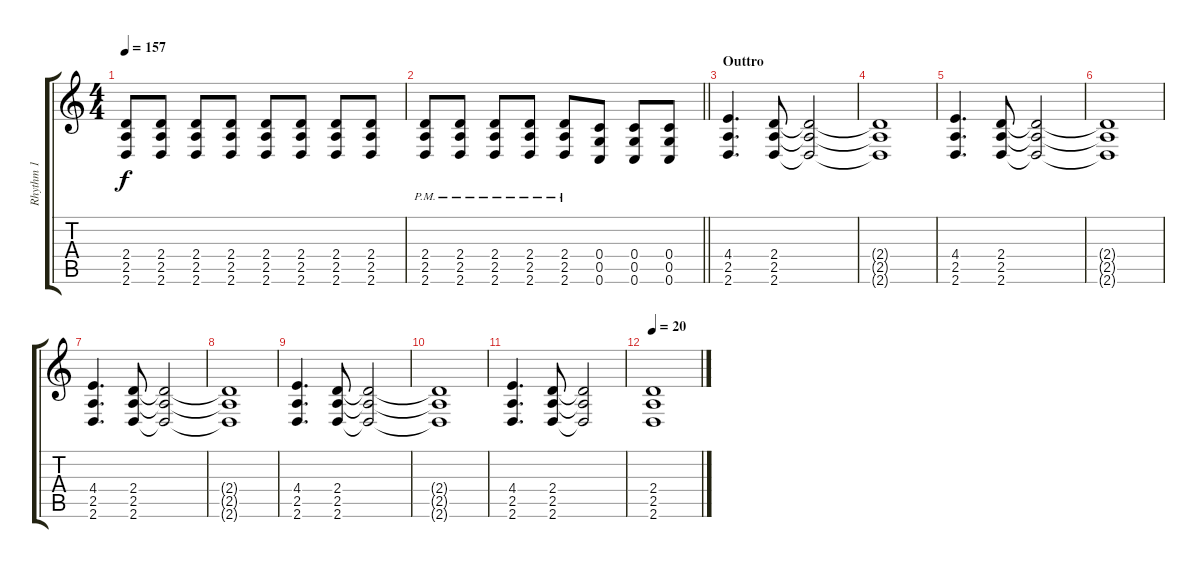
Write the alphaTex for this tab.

\track ("Rhythm 1" "Rhythm 1") {instrument distortionguitar}
\staff {score tabs}
\tuning (E4 C4 G3 C3 G2 C2) {hide}
\ts (4 4)
\tempo 157
\clef g2
\ks c
(2.4 2.5 2.6).8{dy f} (2.4 2.5 2.6).8 (2.4 2.5 2.6).8 (2.4 2.5 2.6).8 (2.4 2.5 2.6).8 (2.4 2.5 2.6).8 (2.4 2.5 2.6).8 (2.4 2.5 2.6).8 |
\barLineRight lightlight
(2.4{pm} 2.5{pm} 2.6{pm}).8 (2.4{pm} 2.5{pm} 2.6{pm}).8 (2.4{pm} 2.5{pm} 2.6{pm}).8 (2.4{pm} 2.5{pm} 2.6{pm}).8 (2.4{pm} 2.5{pm} 2.6{pm}).8 (0.4 0.5 0.6).8 (0.4 0.5 0.6).8 (0.4 0.5 0.6).8 |
\section ("" "Outtro")
(4.4 2.5 2.6).4{d} (2.4 2.5 2.6).8 (2.4{t} 2.5{t} 2.6{t}).2 |
(2.4{t} 2.5{t} 2.6{t}).1 |
(4.4 2.5 2.6).4{d} (2.4 2.5 2.6).8 (2.4{t} 2.5{t} 2.6{t}).2 |
(2.4{t} 2.5{t} 2.6{t}).1 |
(4.4 2.5 2.6).4{d} (2.4 2.5 2.6).8 (2.4{t} 2.5{t} 2.6{t}).2 |
(2.4{t} 2.5{t} 2.6{t}).1 |
(4.4 2.5 2.6).4{d} (2.4 2.5 2.6).8 (2.4{t} 2.5{t} 2.6{t}).2 |
(2.4{t} 2.5{t} 2.6{t}).1 |
(4.4 2.5 2.6).4{d} (2.4 2.5 2.6).8 (2.4{t} 2.5{t} 2.6{t}).2 |
\tempo 20
(2.4 2.5 2.6).1
